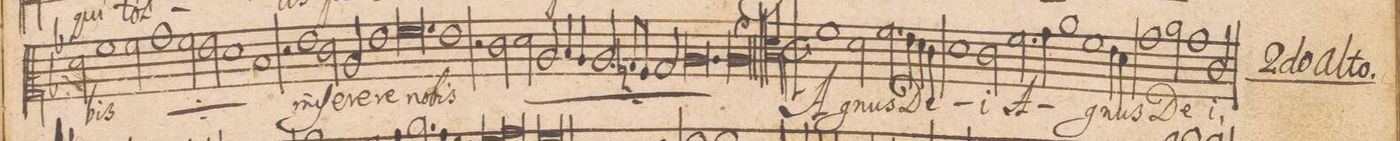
**kern	**text
*I"ALTVS. [1]	*
*clefC2	*
*k[b-]	*
*met(C|)	*
*M2/1	*
2f\	-bis
*	*ij
1a	mi-
2a\	-ſe-
=32-	=32-
1b-	-re-
2a\	-re
2g\	.
=33-	=33-
1f	no-
1d	-bis
*	*Xij
=34-	=34-
2r	.
1g	mi-
2e\	-ſe-
=35-	=35-
2c/	-re-
1g	-re
2a	no-
=36-	=36-
0ayy	.
=37-	=37-
1g	-bis
2r	.
*	*ij
2e\	mi-
=38-	=38-
2f\	-ſe-
2c/	-re-
4d/	.
4c/	.
2.c/	-re
=39-	=39-
8Bn/L	.
8A/J	.
2B/	.
0.c	no-
=40-	=40-
=41-	=41-
0c;>	-bis
*	*Xij
=42||	=42||
*M2/1	*
*met(C|)	*
00r	.
=43-	=43-
=44-	=44-
00r	.
=45-	=45-
=46-	=46-
*-	*-
